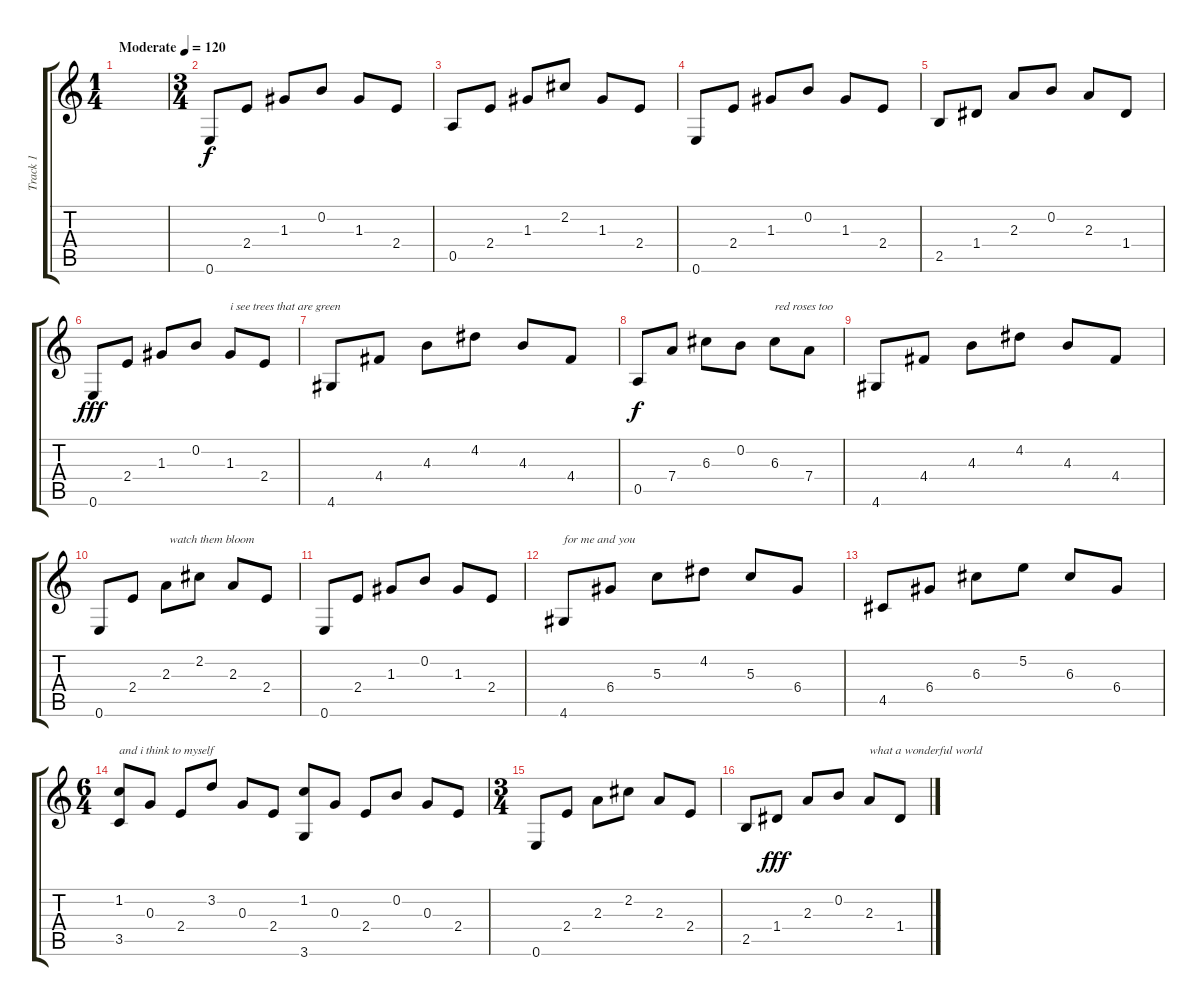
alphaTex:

\track ("Track 1" "Track 1") {instrument acousticguitarsteel}
\staff {score tabs}
\tuning (E4 B3 G3 D3 A2 E2) {hide}
\ts (1 4)
\tempo (120 "Moderate")
\clef g2
\ks c
|
\ts (3 4)
0.6.8{lyrics (0 "") lyrics (1 "") lyrics (2 "") lyrics (3 "") lyrics (4 "")} 2.4.8 1.3.8 0.2.8 1.3.8 2.4.8 |
0.5.8 2.4.8 1.3.8 2.2.8{txt ""} 1.3.8 2.4.8 |
0.6.8 2.4.8 1.3.8 0.2.8 1.3.8 2.4.8 |
2.5.8 1.4.8 2.3.8 0.2.8 2.3.8 1.4.8 |
0.6.8{dy fff} 2.4.8 1.3.8 0.2.8 1.3.8{txt "i see trees that are green"} 2.4.8 |
4.6.8 4.4.8 4.3.8 4.2.8 4.3.8 4.4.8 |
0.5.8{dy f} 7.4.8 6.3.8 0.2.8 6.3.8{txt "red roses too"} 7.4.8 |
4.6.8 4.4.8 4.3.8 4.2.8 4.3.8 4.4.8 |
0.6.8 2.4.8 2.3.8{txt " watch them bloom "} 2.2.8 2.3.8 2.4.8 |
0.6.8 2.4.8 1.3.8 0.2.8 1.3.8 2.4.8 |
4.6.8{txt "for me and you"} 6.4.8 5.3.8 4.2.8 5.3.8 6.4.8 |
4.5.8 6.4.8 6.3.8 5.2.8 6.3.8 6.4.8 |
\ts (6 4)
(1.2 3.5).8{txt "and i think to myself"} 0.3.8 2.4.8 3.2.8 0.3.8 2.4.8 (1.2 3.6).8 0.3.8 2.4.8 0.2.8 0.3.8 2.4.8 |
\ts (3 4)
0.6.8 2.4.8 2.3.8 2.2.8 2.3.8 2.4.8 |
2.5.8 1.4.8{dy fff} 2.3.8 0.2.8 2.3.8{txt "what a wonderful world"} 1.4.8
